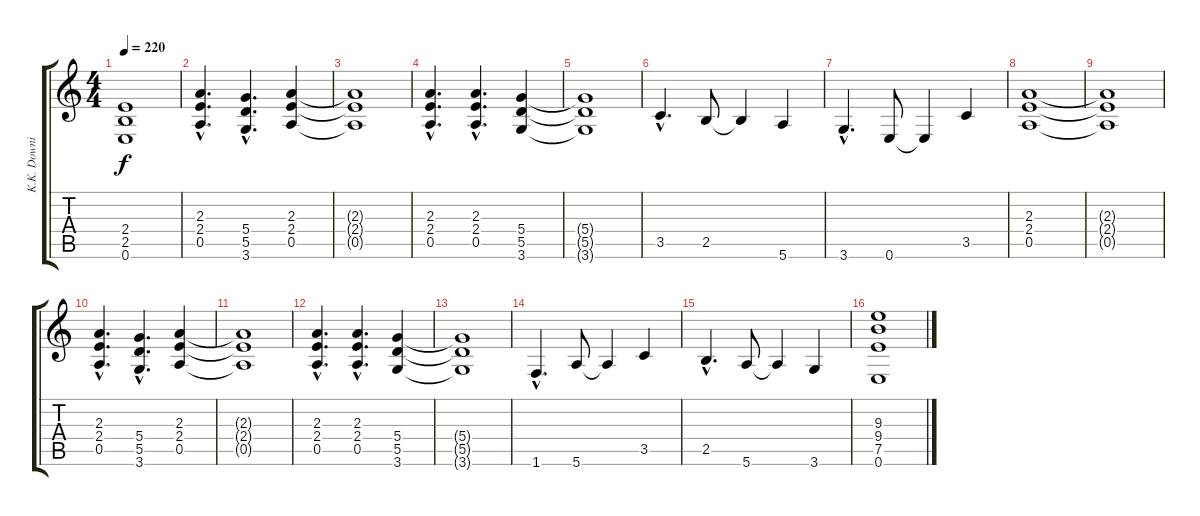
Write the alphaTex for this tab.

\track ("K.K. Downing" "K.K. Downi") {instrument distortionguitar}
\staff {score tabs}
\tuning (E4 B3 G3 D3 A2 E2) {hide}
\ts (4 4)
\tempo 220
\clef g2
\ks c
(2.4{t} 2.5{t} 0.6{t}).1{dy f} |
(2.3{hac} 2.4{hac} 0.5{hac}).4{d} (5.4{hac} 5.5{hac} 3.6{hac}).4{d} (2.3 2.4 0.5).4 |
(2.3{t} 2.4{t} 0.5{t}).1 |
(2.3{hac} 2.4{hac} 0.5{hac}).4{d} (2.3{hac} 2.4{hac} 0.5{hac}).4{d} (5.4 5.5 3.6).4 |
(5.4{t} 5.5{t} 3.6{t}).1 |
3.5{hac}.4{d} 2.5.8 2.5{t}.4 5.6.4 |
3.6{hac}.4{d} 0.6.8 0.6{t}.4 3.5.4 |
(2.3 2.4 0.5).1 |
(2.3{t} 2.4{t} 0.5{t}).1 |
(2.3{hac} 2.4{hac} 0.5{hac}).4{d} (5.4{hac} 5.5{hac} 3.6{hac}).4{d} (2.3 2.4 0.5).4 |
(2.3{t} 2.4{t} 0.5{t}).1 |
(2.3{hac} 2.4{hac} 0.5{hac}).4{d} (2.3{hac} 2.4{hac} 0.5{hac}).4{d} (5.4 5.5 3.6).4 |
(5.4{t} 5.5{t} 3.6{t}).1 |
1.6{hac}.4{d} 5.6.8 5.6{t}.4 3.5.4 |
2.5{hac}.4{d} 5.6.8 5.6{t}.4 3.6.4 |
(9.3 9.4 7.5 0.6).1
